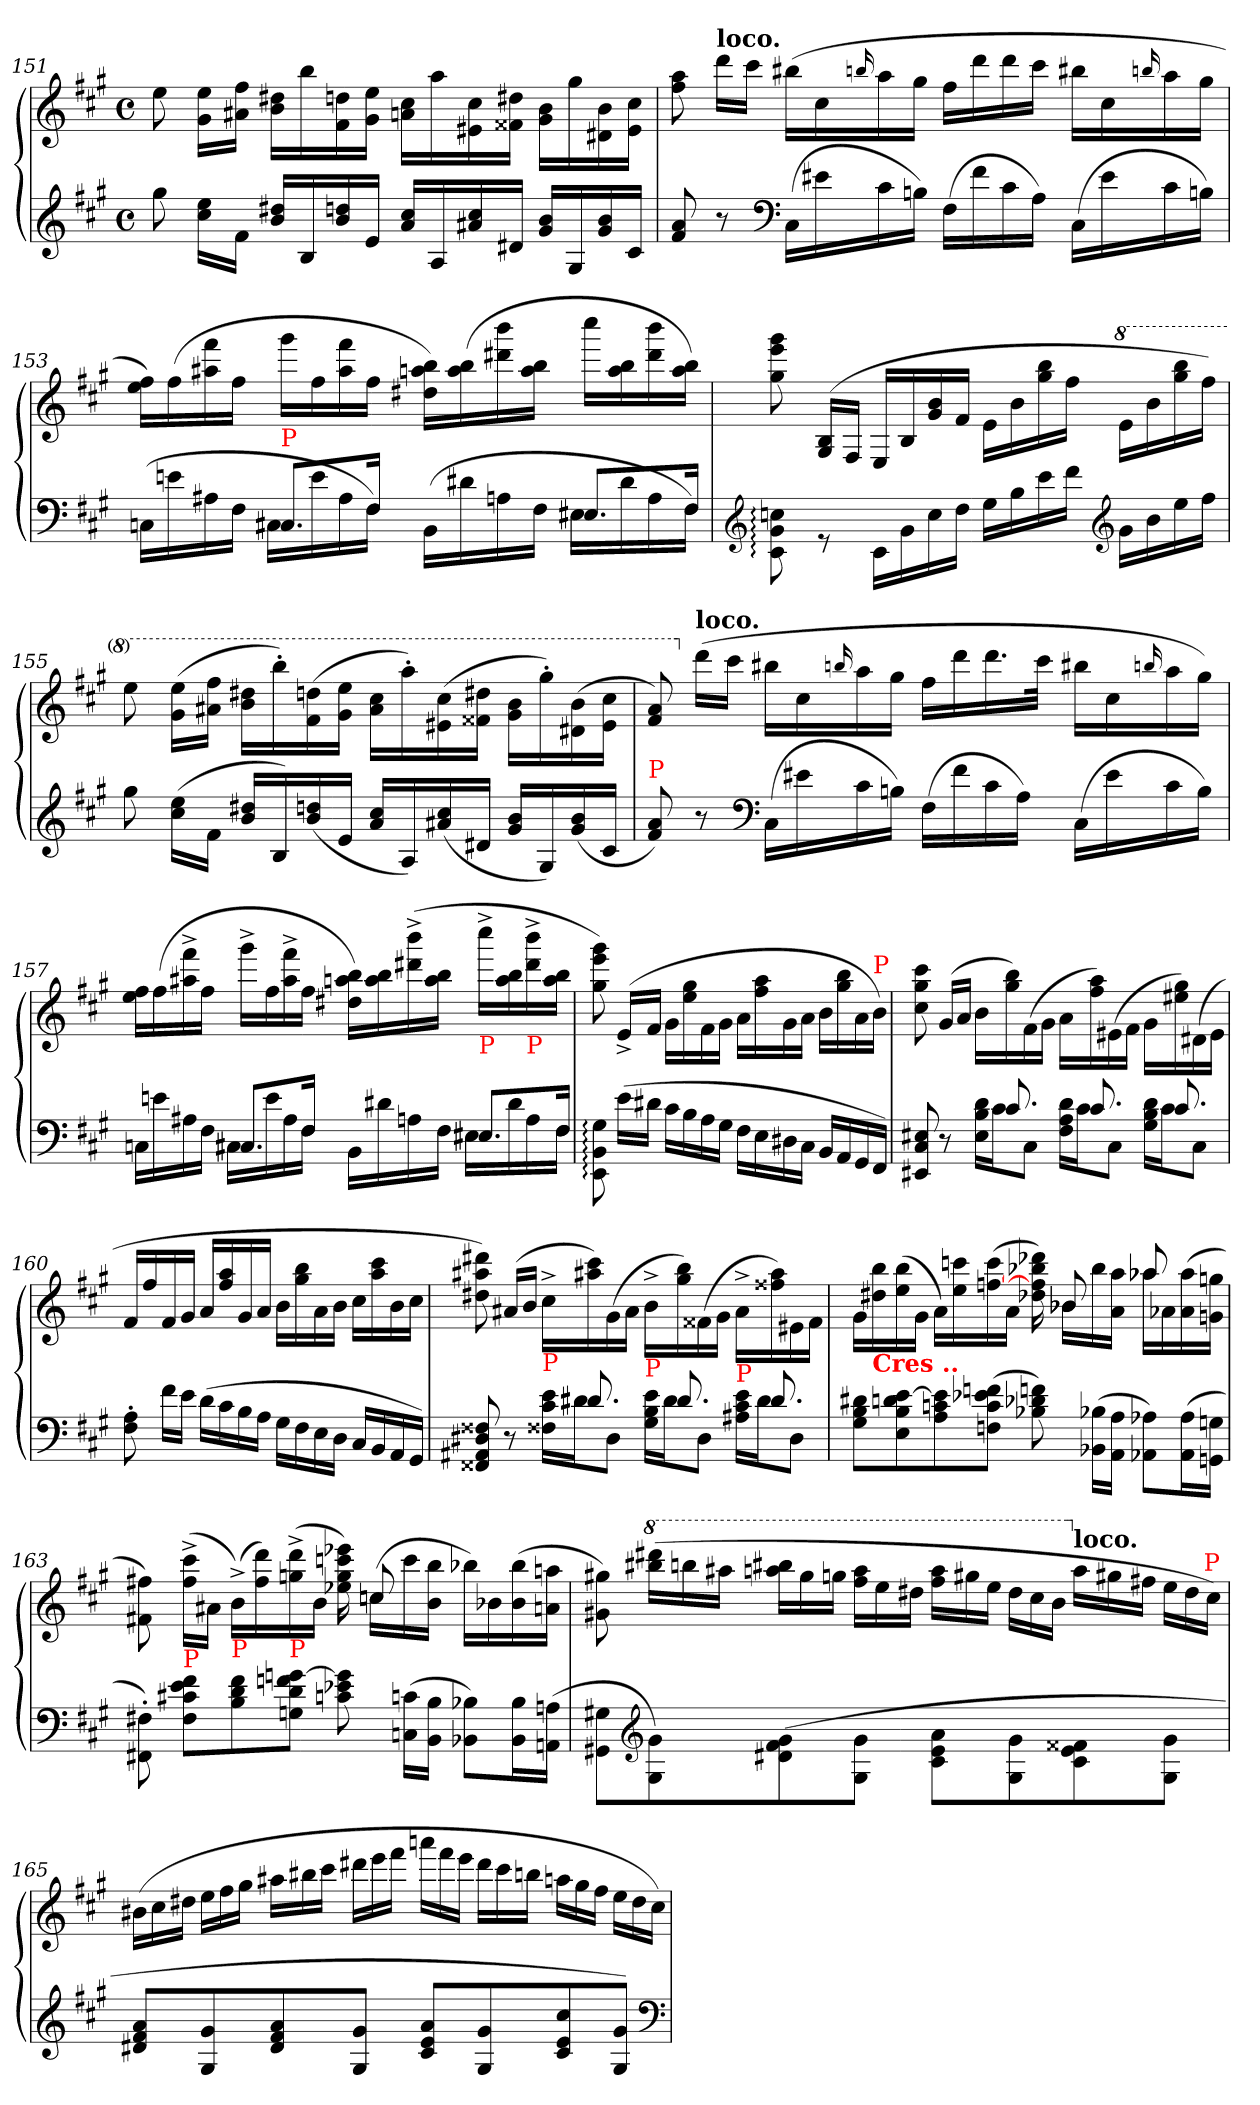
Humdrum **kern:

**kern	**kern
*part1	*part1
*staff2	*staff1
*clefG2	*clefG2
*k[f#c#g#]	*k[f#c#g#]
*M4/4	*M4/4
*met(c)	*met(c)
=151	=151
8gg#	8ee
16ee\ 16cc#\LL	16ee 16g#LL
16f#\JJ	16ff# 16a#XJJ
16dd#X 16bLL	16dd#X 16bLL
16B	16bb
16ddn 16b	16ddn 16f#
16eJJ	16ee 16g#JJ
16cc# 16aLL	16cc# 16anLL
16A	16aa
16cc# 16a#X	16cc# 16e#X
16d#XJJ	16dd#X 16f##XJJ
16b 16g#LL	16b 16g#LL
16G#	16gg#
16b 16g#	16b 16d#X
16c#JJ	16cc# 16e#JJ
=152	=152
8a 8f#	8aa 8ff#
!	!LO:TX:a:B:t=loco.
8r	16dddLL
.	16ccc#JJ
*clefF4	*
(>16C#LL	(>16bb#XLL
16e#X	16cc#
.	16qqbbn/
16c#	16aa
16BnJJ)	16gg#JJ
(>16F#LL	16ff#LL
16f#	16ddd
16c#	16ddd
16AJJ)	16ccc#JJ
(>16C#LL	16bb#XLL
16e#	16cc#
.	16qqbbn/
16c#	16aa
16BnJJ)	16gg#JJ
=153	=153
*^	*
4ryy	(>16CnLL	16ff# 16eeLL)
.	16en	(>16ff#
.	16A#X	16fff# 16aa#X
.	16F#JJ	16ff#JJ
!LO:TX:a:color=red:t=P	!	!
8.C#XL	16C#XLL	16ggg#LL
.	16e	16ff#
.	16A#	16fff# 16aa#
16F#Jk	16F#JJ)	16ff#JJ
4ryy	(>16BBLL	16bb 16aan 16dd#XLL)
.	16d#X	(>16bb 16aa
.	16An	16bbb 16ddd#X
.	16F#JJ	16bb 16aaJJ
8.E#XL	16E#XLL	16cccc#LL
.	16d#	16bb 16aa
.	16A	16bbb 16ddd#
16F#Jk	16F#JJ)	16bb 16aaJJ)
=154	=154	=154
!LO:TX:a:color=red:t=P	!	!
*v	*v	*
8En:\ 8BB:\ 8EE:\	8ggg# 8eee 8gg#
8rGG	(>16B/ 16G#/LL
.	16F#/JJ
16EE\LL	16E/LL
16BB\	16B/
16E	16b 16g#
16F#JJ	16f#JJ
16G#LL	16eLL
16B	16b
16e	16bb 16gg#
16f#JJ	16ff#JJ
*clefG2	*
*	*8va
16g#LL	16eeLL
16b	16bb
16ee	16bbb 16ggg#
16ff#JJ	16fff#JJ)
=155	=155
8gg#	8eee
(<16ee\ 16cc#\LL	(>16eee 16gg#LL
16f#\JJ	16fff# 16aa#XJJ
16dd#X 16bLL	16ddd#X 16bbLL
16B)	16bbb'>)
(<16ddn 16b	(>16dddn 16ff#
16eJJ	16eee 16gg#JJ
16cc# 16aLL	16ccc# 16aa#LL
16A)	16aaa'>)
(<16cc# 16a#X	(>16ccc# 16ee#X
16d#XJJ	16ddd#X 16ff##XJJ
16b 16g#LL	16bb 16gg#LL
16G#)	16ggg#'>)
(<16b 16g#	(>16bb 16dd#X
16c#JJ	16ccc# 16ee#JJ
=156	=156
!LO:TX:a:color=red:t=P	!
8a 8f#)	8aa 8ff#)
*	*X8va
!	!LO:TX:a:B:t=loco.
8r	(>16dddLL
.	16ccc#JJ
*clefF4	*
(>16C#LL	16bb#XLL
16e#X	16cc#
.	16qqbbn/
16c#	16aa
16BnJJ)	16gg#JJ
(>16F#LL	16ff#LL
16f#	16ddd
16c#	16.ddd
16AJJ)	.
.	32ccc#JJk
(>16C#LL	16bb#XLL
16e#	16cc#
.	16qqbbn/
16c#	16aa
16BJJ)	16gg#JJ)
=157	=157
*^	*
4ryy	16CnLL	16ff# 16eeLL
.	16en	(>16ff#
.	16A#X	16fff#^< 16aa#X^<
.	16F#JJ	16ff#JJ
8.C#XL	16C#XLL	16ggg#^<LL
.	16e	16ff#
.	16A#	16fff#^< 16aa#^<
16F#Jk	16F#JJ	16ff#JJ
4ryy	16BBLL	16bb 16aan 16dd#XLL)
.	16d#X	16bb 16aa
.	16An	(>16bbb^< 16ddd#X^<
.	16F#JJ	16bb 16aaJJ
!	!	!LO:TX:b:color=red:t=P
8.E#XL	16E#XLL	16cccc#^<LL
.	16d#	16bb 16aa
!	!	!LO:TX:b:color=red:t=P
.	16A	16bbb^< 16ddd#^<
16F#Jk	16F#JJ	16bb 16aaJJ
*v	*v	*
=158	=158
8G#:\ 8BB:\ 8EE:\	8ggg# 8eee 8gg#)
(>16eLL	(>16e^<LL
16d#XJJ	16f#JJ
16c#LL	16g#\LL
16B	16gg# 16ee
16A	16f#
16G#JJ	16g#JJ
16F#LL	16a\LL
16E	16aa 16ff#
16D#ji	16g#
16C#JJ	16aJJ
16BB/LL	16b\LL
16AA	16bb 16gg#
16GG#	16a
!	!LO:TX:a:color=red:t=P
16FF#JJ)	16bJJ)
=159	=159
*^	*
8E#X 8C# 8EE#X	4ryy	8ccc# 8gg# 8cc#
8r	.	(>16g#LL
.	.	16aJJ
16ryy	16d 16B 16E#LL	16bLL
8.c#	16c#J	16bb 16gg#)
.	8C#J	(>16f#
.	.	16g#JJ
16ryy	16d 16A 16F#LL	16a\LL
8.c#	16c#J	16aa 16ff#)
.	8C#J	(>16e#X
.	.	16f#JJ
16ryy	16d 16B 16G#LL	16g#\LL
8.c#	16c#J	16gg# 16ee#X)
.	8C#J	(>16d#X
.	.	16e#JJ
*v	*v	*
=160	=160
8A'> 8F#'>	16f#LL
.	16ff#
16f#\LL	16f#/
16e\JJ	16g#/JJ
(>16dLL	16a/LL
16c#	16aa/ 16ff#/
16B	16g#/
16AJJ	16a/JJ
16G#LL	16bLL
16F#	16bb 16gg#
16E	16a
16DJJ	16bJJ
16C#LL	16cc#LL
16BB	16ccc# 16aa
16AA	16b
16GG#JJ)	16cc#JJ
=161	=161
*^	*
8F##X 8D#X 8AA#X 8FF##X	4ryy	8ddd#X 8aa#X 8dd#X)
8r	.	(>16a#X/LL
.	.	16bJJ
!	!	!LO:TX:b:color=red:t=P
16ryy	16e 16c# 16F##XLL	16cc#^<\LL
8.d#X	16d#XJ	16ccc# 16aa#X)
.	8D#J	(>16g#
.	.	16a#JJ
!	!	!LO:TX:b:color=red:t=P
16ryy	16e 16B 16G#LL	16b^<\LL
8.d#	16d#J	16bb 16gg#)
.	8D#J	(>16f##X
.	.	16g#JJ
!	!	!LO:TX:b:color=red:t=P
16ryy	16e 16c# 16A#XLL	16a#^<\LL
8.d#	16d#J	16aa# 16ff##X)
.	8D#J	16e#X
.	.	16f##JJ
*v	*v	*
=162	=162
*	*^
8d#X 8B 8G#L	16g#LL	4ryy
!	!LO:TX:b:B:color=red:t=Cres ..	!
.	16bb 16dd#X	.
[8e 8dn 8B 8E	(>16bb 16ee	.
.	16g#JJ	.
8e] 8cn 8A	16aLL)	4ryy
.	16cccn 16ee	.
(>8fn 8e-X 8c 8FnJ	(>16ccc [16ffn	.
.	16aJJ	.
8fn 8d-X 8B-X)	16ddd-X 16bb-X 16ff] 16dd-X)	16ryy
.	16b-X\LL	8b-X/
(>16B-X 16BB-XLL	16bb-	.
16A 16AAJJ	16aa 16aJJ	16ryy
8A-X 8AA-XL)	16aa-X\LL	8aa-X/
.	16a-X	.
(>16A- 16AA-L	(>16aa- 16a-	8ryy
16Gn 16GGnJJ	16gg 16gJJ	.
=163	=163	=163
8F#X'>\ 8FF#X'>\)	8ff#X 8f#X)	4ryy
!	!LO:TX:b:color=red:t=P	!
8f# 8e 8c#X 8F#L	(>16ccc#^< 16ff#^<LL	.
.	16a#XJJ	.
!	!LO:TX:b:color=red:t=P	!
8f# 8d 8B	(>16b^<LL)	4ryy
.	16ddd 16ff#)	.
!	!LO:TX:b:color=red:t=P	!
[8gn 8fn 8d 8GnJ	(>16ddd^< 16ggn^<	.
.	16bJJ	.
8g] 8e-X 8cn	16eee-X 16cccn 16gg 16ee-X)	16ryy
.	(>16ccn\LL	8ccn/
(>16cn 16CnLL	16ccc	.
16B 16BBJJ	16bb 16bJJ	16ryy
8B-X 8BB-XL)	16bb-X\LL)	4ryy
.	16b-X	.
16B- 16BB-L	(>16bb- 16b-	.
(>16An 16AAnJJ	16aan 16anJJ	.
*	*v	*v
=164	=164
8G#X\ 8GG#X\L	8gg#X 8g#X)
*clefG2	*
*	*8va
*	*Xtuplet
8g#\ 8G#\)	(>24dddd#X 24bbb#XLL
.	24bbbn
.	24aaa#XJJ
(>8g#\ 8f#\ 8d#X\	24bbb#X 24aaanLL
.	24ggg#
.	24gggnJJ
8g#\ 8G#\J	24aaa 24fff#LL
.	24eee
.	24ddd#jiJJ
8a\ 8e\ 8c#\L	24aaa 24fff#LL
.	24ggg#X
.	24eeeJJ
8g#\ 8G#\	24ddd#LL
.	24ccc#
.	24bbJJ
*	*X8va
!	!LO:TX:a:B:t=loco.
8f##X\ 8e\ 8c#\	24aaLL
.	24gg#X
.	24ff#XJJ
8g#\ 8G#\J	24eeLL
.	24dd#
!	!LO:TX:a:color=red:t=P
.	24cc#JJ)
=165	=165
8a 8f# 8d#XL	(>24b#XLL
.	24cc#
.	24dd#jiJJ
8g# 8G#	24eeLL
.	24ff#
.	24gg#JJ
8a 8f# 8d#	24aa#XLL
.	24bb#X
.	24ccc#JJ
8g# 8G#J	24ddd#jiLL
.	24eee
.	24fff#JJ
8a 8e 8c#L	24aaanLL
.	24fff#
.	24eeeJJ
8g# 8G#	24ddd#LL
.	24ccc#
.	24bbnJJ
8cc# 8e 8c#	24aanLL
.	24gg#
.	24ff#JJ
8g# 8G#J)	24eeLL
.	24dd#
.	24cc#JJ)
*clefF4	*
=	=
*-	*-
